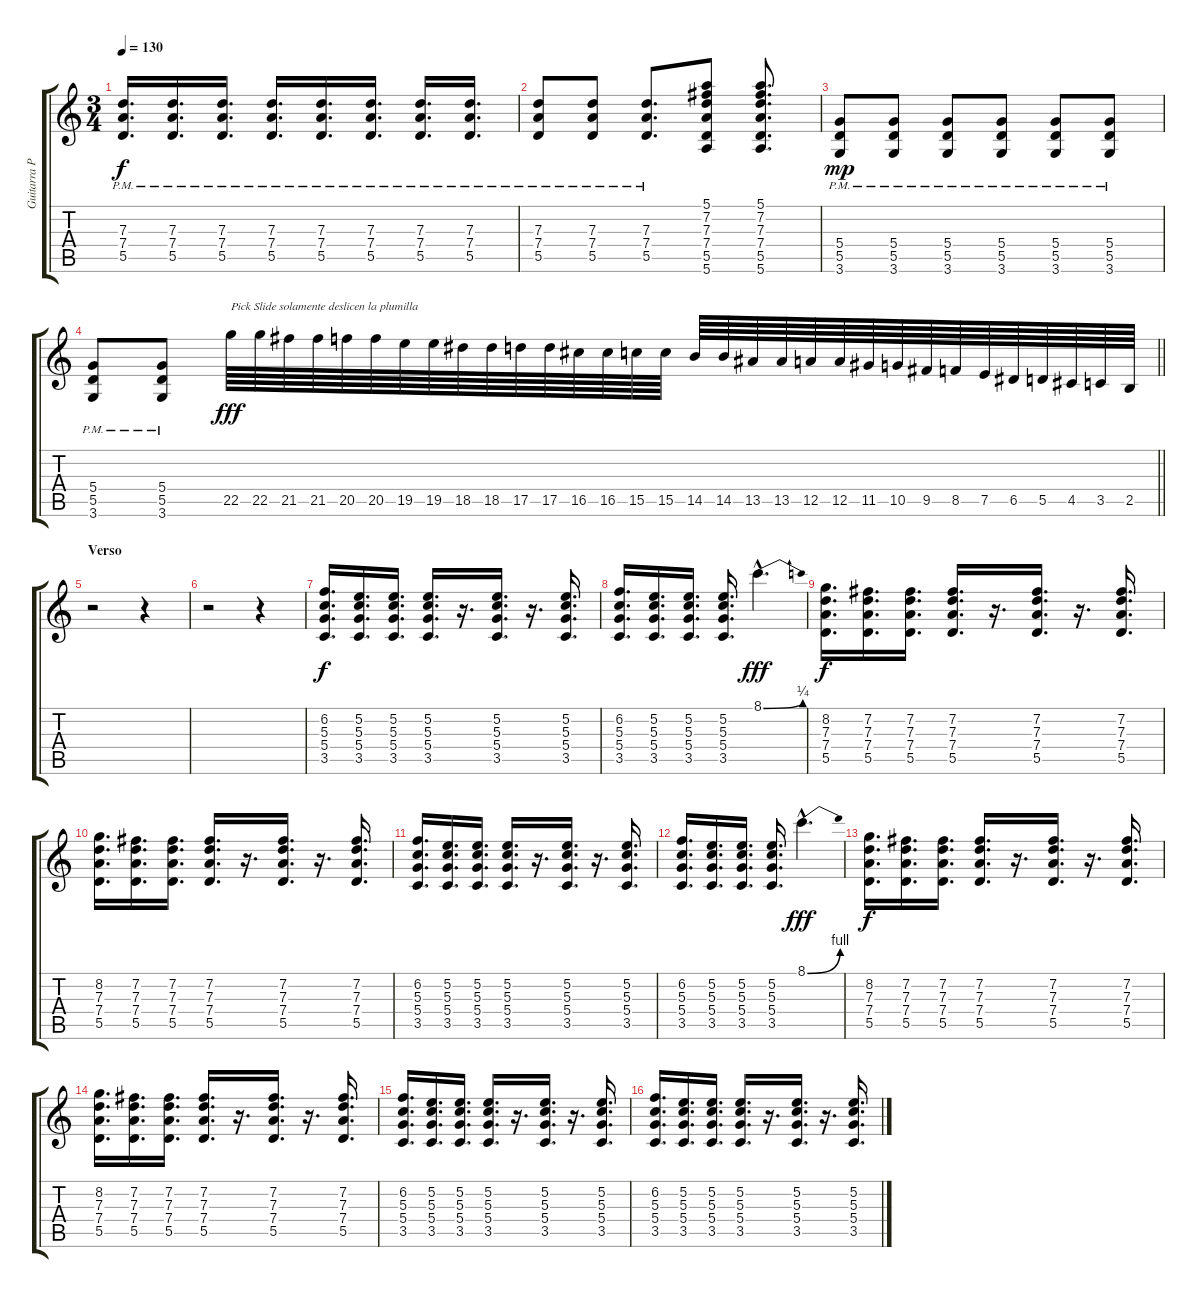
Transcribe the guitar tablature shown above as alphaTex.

\track ("Guitarra Principal" "Guitarra P") {instrument distortionguitar}
\staff {score tabs}
\tuning (E4 B3 G3 D3 A2 E2) {hide}
\ts (3 4)
\tempo 130
\clef g2
\ks c
(7.3{pm} 7.4{pm} 5.5{pm}).16{d dy f volume 9} (7.3{pm} 7.4{pm} 5.5{pm}).16{d} (7.3{pm} 7.4{pm} 5.5{pm}).16{d} (7.3{pm} 7.4{pm} 5.5{pm}).16{d} (7.3{pm} 7.4{pm} 5.5{pm}).16{d} (7.3{pm} 7.4{pm} 5.5{pm}).16{d} (7.3{pm} 7.4{pm} 5.5{pm}).16{d} (7.3{pm} 7.4{pm} 5.5{pm}).16{d} |
(7.3{pm} 7.4{pm} 5.5{pm}).8 (7.3{pm} 7.4{pm} 5.5{pm}).8 (7.3 7.4{pm} 5.5).8{d} (5.1 7.2 7.3 7.4 5.5 5.6).8 (5.1 7.2 7.3 7.4 5.5 5.6).8{d} |
(5.4{pm} 5.5{pm} 3.6).8{dy mp volume 9} (5.4{pm} 5.5{pm} 3.6).8 (5.4{pm} 5.5{pm} 3.6).8 (5.4{pm} 5.5{pm} 3.6).8 (5.4{pm} 5.5{pm} 3.6).8 (5.4{pm} 5.5{pm} 3.6).8 |
\barLineRight lightlight
(5.4{pm} 5.5{pm} 3.6).8 (5.4{pm} 5.5{pm} 3.6).8 22.5.64{txt "Pick Slide solamente deslicen la plumilla" dy fff} 22.5.64 21.5.64 21.5.64 20.5.64 20.5.64 19.5.64 19.5.64 18.5.64 18.5.64 17.5.64 17.5.64 16.5.64 16.5.64 15.5.64 15.5.64 14.5.64 14.5.64 13.5.64 13.5.64 12.5.64 12.5.64 11.5.64 10.5.64 9.5.64 8.5.64 7.5.64 6.5.64 5.5.64 4.5.64 3.5.64 2.5.64 |
\section ("" "Verso")
r.2 r.4 |
r.2 r.4 |
(6.2 5.3 5.4 3.5).16{d dy f} (5.2 5.3 5.4 3.5).16{d} (5.2 5.3 5.4 3.5).16{d} (5.2 5.3 5.4 3.5).16{d} r.16{d} (5.2 5.3 5.4 3.5).16{d} r.16{d} (5.2 5.3 5.4 3.5).16{d} |
(6.2 5.3 5.4 3.5).16{d} (5.2 5.3 5.4 3.5).16{d} (5.2 5.3 5.4 3.5).16{d} (5.2 5.3 5.4 3.5).16{d} 8.1{be (bend 0 0 60 1) hac}.4{d dy fff} |
(8.2 7.3 7.4 5.5).16{d dy f} (7.2 7.3 7.4 5.5).16{d} (7.2 7.3 7.4 5.5).16{d} (7.2 7.3 7.4 5.5).16{d} r.16{d} (7.2 7.3 7.4 5.5).16{d} r.16{d} (7.2 7.3 7.4 5.5).16{d} |
(8.2 7.3 7.4 5.5).16{d} (7.2 7.3 7.4 5.5).16{d} (7.2 7.3 7.4 5.5).16{d} (7.2 7.3 7.4 5.5).16{d} r.16{d} (7.2 7.3 7.4 5.5).16{d} r.16{d} (7.2 7.3 7.4 5.5).16{d} |
(6.2 5.3 5.4 3.5).16{d} (5.2 5.3 5.4 3.5).16{d} (5.2 5.3 5.4 3.5).16{d} (5.2 5.3 5.4 3.5).16{d} r.16{d} (5.2 5.3 5.4 3.5).16{d} r.16{d} (5.2 5.3 5.4 3.5).16{d} |
(6.2 5.3 5.4 3.5).16{d} (5.2 5.3 5.4 3.5).16{d} (5.2 5.3 5.4 3.5).16{d} (5.2 5.3 5.4 3.5).16{d} 8.1{be (bend 0 0 60 4) hac}.4{d dy fff} |
(8.2 7.3 7.4 5.5).16{d dy f} (7.2 7.3 7.4 5.5).16{d} (7.2 7.3 7.4 5.5).16{d} (7.2 7.3 7.4 5.5).16{d} r.16{d} (7.2 7.3 7.4 5.5).16{d} r.16{d} (7.2 7.3 7.4 5.5).16{d} |
(8.2 7.3 7.4 5.5).16{d} (7.2 7.3 7.4 5.5).16{d} (7.2 7.3 7.4 5.5).16{d} (7.2 7.3 7.4 5.5).16{d} r.16{d} (7.2 7.3 7.4 5.5).16{d} r.16{d} (7.2 7.3 7.4 5.5).16{d} |
(6.2 5.3 5.4 3.5).16{d} (5.2 5.3 5.4 3.5).16{d} (5.2 5.3 5.4 3.5).16{d} (5.2 5.3 5.4 3.5).16{d} r.16{d} (5.2 5.3 5.4 3.5).16{d} r.16{d} (5.2 5.3 5.4 3.5).16{d} |
(6.2 5.3 5.4 3.5).16{d} (5.2 5.3 5.4 3.5).16{d} (5.2 5.3 5.4 3.5).16{d} (5.2 5.3 5.4 3.5).16{d} r.16{d} (5.2 5.3 5.4 3.5).16{d} r.16{d} (5.2 5.3 5.4 3.5).16{d}
